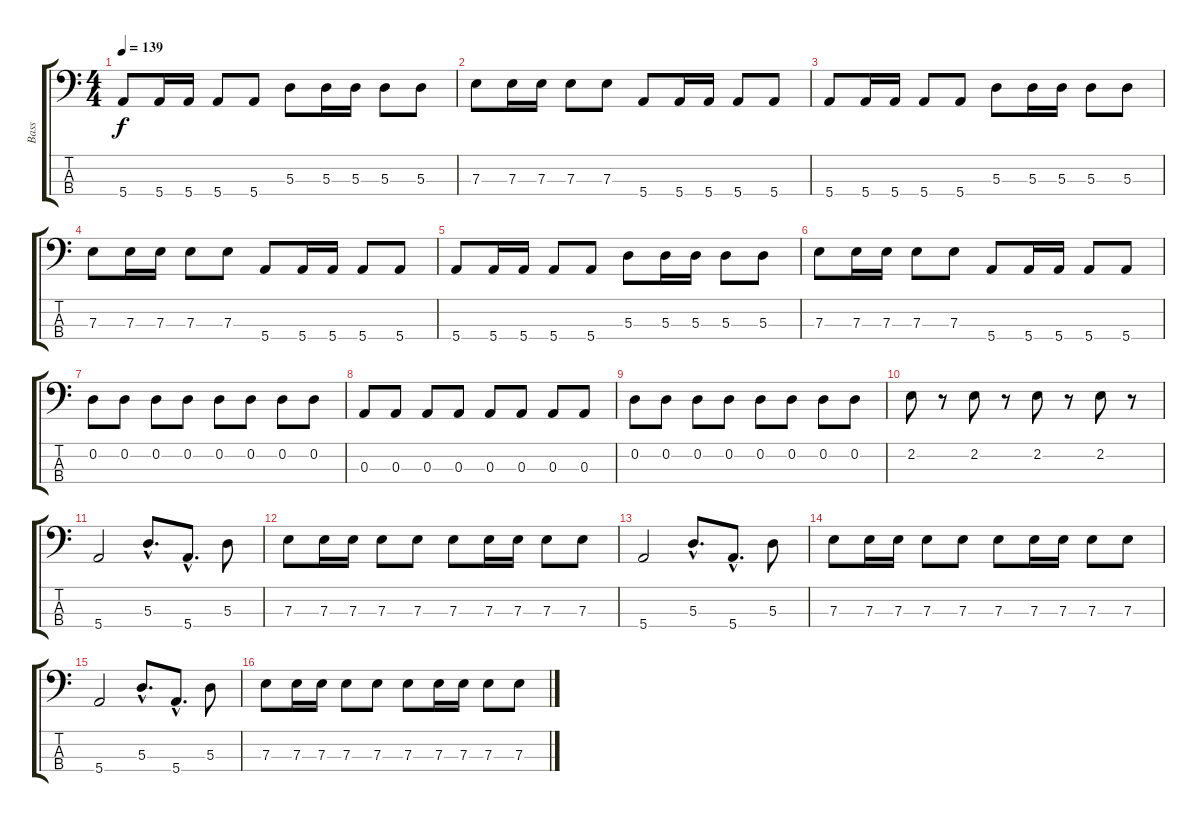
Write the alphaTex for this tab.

\track ("Bass" "Bass") {instrument electricbasspick}
\staff {score tabs}
\tuning (G2 D2 A1 E1) {hide}
\ts (4 4)
\tempo 139
\clef f4
\ks c
5.4.8{dy f} 5.4.16 5.4.16 5.4.8 5.4.8 5.3.8 5.3.16 5.3.16 5.3.8 5.3.8 |
7.3.8 7.3.16 7.3.16 7.3.8 7.3.8 5.4.8 5.4.16 5.4.16 5.4.8 5.4.8 |
5.4.8 5.4.16 5.4.16 5.4.8 5.4.8 5.3.8 5.3.16 5.3.16 5.3.8 5.3.8 |
7.3.8 7.3.16 7.3.16 7.3.8 7.3.8 5.4.8 5.4.16 5.4.16 5.4.8 5.4.8 |
5.4.8 5.4.16 5.4.16 5.4.8 5.4.8 5.3.8 5.3.16 5.3.16 5.3.8 5.3.8 |
7.3.8 7.3.16 7.3.16 7.3.8 7.3.8 5.4.8 5.4.16 5.4.16 5.4.8 5.4.8 |
0.2.8 0.2.8 0.2.8 0.2.8 0.2.8 0.2.8 0.2.8 0.2.8 |
0.3.8 0.3.8 0.3.8 0.3.8 0.3.8 0.3.8 0.3.8 0.3.8 |
0.2.8 0.2.8 0.2.8 0.2.8 0.2.8 0.2.8 0.2.8 0.2.8 |
2.2.8 r.8 2.2.8 r.8 2.2.8 r.8 2.2.8 r.8 |
5.4.2 5.3{hac}.8{d} 5.4{hac}.8{d} 5.3.8 |
7.3.8 7.3.16 7.3.16 7.3.8 7.3.8 7.3.8 7.3.16 7.3.16 7.3.8 7.3.8 |
5.4.2 5.3{hac}.8{d} 5.4{hac}.8{d} 5.3.8 |
7.3.8 7.3.16 7.3.16 7.3.8 7.3.8 7.3.8 7.3.16 7.3.16 7.3.8 7.3.8 |
5.4.2 5.3{hac}.8{d} 5.4{hac}.8{d} 5.3.8 |
7.3.8 7.3.16 7.3.16 7.3.8 7.3.8 7.3.8 7.3.16 7.3.16 7.3.8 7.3.8
